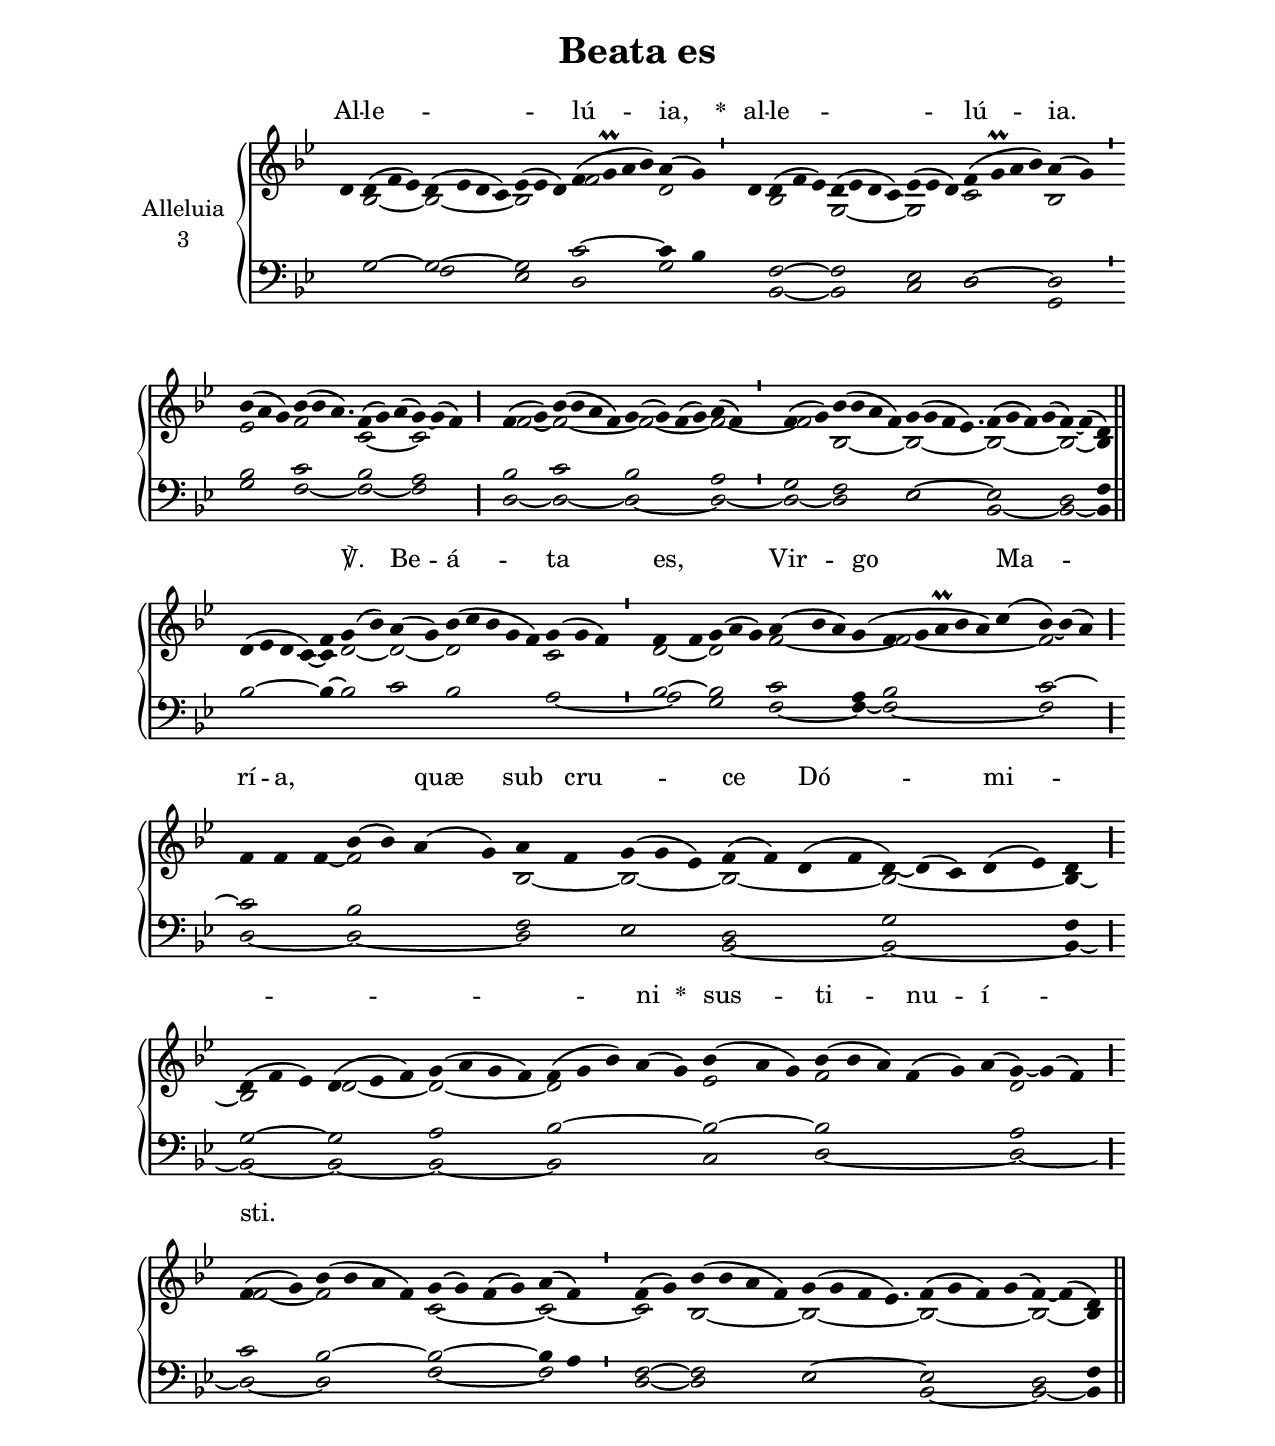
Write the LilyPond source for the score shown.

\version "2.18"
\include "gregorian.ly"
\include "noh2.ily"


%Page reference: page iii.450 (addenum pp5)
%(volume.page)

global = {
 \key d \phrygian
 \cadenzaOn 
}

\header {
  title = \markup \center-column {"Beata es" \vspace #1 }
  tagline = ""
  composer = ""
}

\paper {
 #(include-special-characters)
  oddHeaderMarkup = \markup \fill-line {
    \line {}
    \center-column {
      \on-the-fly #first-page     " "
      \on-the-fly #not-first-page "Beata es"
    }
    \line { \on-the-fly #print-page-number-check-first \fromproperty #'page:page-number-string }
  }
  evenHeaderMarkup = \markup \fill-line {
    \line { \on-the-fly #print-page-number-check-first \fromproperty #'page:page-number-string }
    \center-column { "Beata es" }
    \line {}
  }
}

chantText = \lyricmode {
Al -- le -- _ _ lú -- ia, 
\set stanza = " * " al -- le -- _ _ lú -- ia. _ _ _ _ _ 
_ _ _ _ _ _ _ _ _ _ _ ℣. 
Be -- á -- ta es, _ _ Vir -- go Ma -- rí -- a, _ _ 
quæ sub cru -- _ ce Dó -- mi -- _ _ _ _ _ ni 
\set stanza = " * " 
sus -- ti -- nu -- í -- sti. _ _ _ _ _ 
_ _ _ _ _ _ _ _ _ _ _ }

chantMusic = {
\tieDown   d'4 d'4 ( f'4 ees'4) d'4 ( ees'4 d'4 c'4) ees'4 ( ees'4 d'4) f'4 ( g'\prall a'4 bes'4) a'4 ( g'4) \divisioMinima
  d'4 d'4 ( f'4 ees'4) d'4 ( ees'4 d'4 c'4) ees'4 ( ees'4 d'4) f'4 ( g'\prall a'4 bes'4) a'4 ( g'4) \divisioMinima
 bes'4 ( a'4 g'4) bes'4 ( bes'4 a'4.) f'4 ( g'4) a'4 ( g'4) ~ g'4 ( f'4) \divisioMaior
 f'4 ( g'4) bes'4 ( bes'4 a'4 f'4) g'4 ( g'4) f'4 ( g'4) a'4 ( f'4) \divisioMinima
 f'4 ( g'4) bes'4 ( bes'4 a'4 f'4) g'4 ( g'4 f'4 ees'4.) f'4 ( g'4 f'4) g'4 ( f'4) ~ f'4 ( d'4) \finalis
 d'4 ( ees'4 d'4 c'4) f'4 g'4 ( bes'4) a'4 ( g'4) bes'4 ( c''4 bes'4 g'4 f'4) g'4 ( g'4 f'4) \divisioMinima
 f'4 f'4 g'4 ( a'4 g'4) a'4 ( bes'4 a'4) g'4 ( f'4 g'4 a'\prall bes'4 a'4) c''4 ( bes'4) ~ bes'4 ( a'4) \divisioMaior
 f'4 f'4 f'4 bes'4 ( bes'4) a'4 ( g'4) a'4 f'4 g'4 ( g'4 ees'4) f'4 ( f'4) d'4 ( f'4 d'4) ~ d'4 ( c'4) d'4 ( ees'4) d'4 \divisioMaior
 d'4 ( f'4 ees'4) d'4 ( ees'4 f'4) g'4 ( a'4 g'4 f'4) f'4 ( g'4 bes'4) a'4 ( g'4) bes'4 ( a'4 g'4) bes'4 ( bes'4 a'4) f'4 ( g'4) a'4 ( g'4) ~ g'4 ( f'4) \divisioMaior
 f'4 ( g'4) bes'4 ( bes'4 a'4 f'4) g'4 ( g'4) f'4 ( g'4) a'4 ( f'4) \divisioMinima
 f'4 ( g'4) bes'4 ( bes'4 a'4 f'4) g'4 ( g'4 f'4 ees'4.) f'4 ( g'4 f'4) g'4 ( f'4) ~ f'4 ( d'4) \finalis

}

altoMusic = {
r4 bes2*3/2 ~ bes2*4/2 ~ bes2*3/2 f'2*4/2 d'2 r4 bes2*3/2 g2*4/2 ~ g2*3/2 c'2*4/2 bes2 \divisioMinima
ees'2*3/2 f'2*7/4 c'2*3/2 ~ c'2*3/2 \divisioMaior
f'2 ~ f'2*4/2 ~ f'2*4/2 ~ f'2 ~ \divisioMinima
f'2 bes2*4/2 ~ bes2*9/4 ~ bes2*4/2 ~ bes2 ~ bes4 \finalis
r2*3/2 c'4 ~ c'4 d'2 ~ d'2 ~ d'2*5/2 c'2*3/2 \divisioMinima
d'2 ~ d'2*3/2 f'2*4/2 ~ f'2*6/2 ~ f'2*3/2 \divisioMaior
r2 f'4 ~ f'2*4/2 bes2 ~ bes2*3/2 ~ bes2*4/2 ~ bes2*5/2 ~ bes4 ~ \divisioMaior
bes2*3/2 d'2*3/2 ~ d'2*4/2 ~ d'2*5/2 ees'2*3/2 f'2*6/2 d'2*3/2 \divisioMaior
f'2 ~ f'2*4/2 c'2*4/2 ~ c'2 ~ \divisioMinima
c'2 bes2*4/2 ~ bes2*9/4 ~ bes2*4/2 ~ bes2 ~ bes4 \finalis
}

tenorMusic = {
r4 g2*3/2 ~ g2*4/2 ~ g2*3/2 c'2*4/2 ~ c'4 bes4 r4 f2*3/2 ~ f2*4/2 ees2*3/2 d2*4/2 ~ d2 \divisioMinima
bes2*3/2 c'2*7/4 bes2*3/2 a2*3/2 \divisioMaior
bes2 c'2*4/2 bes2*4/2 a2 \divisioMinima
g2 f2*4/2 ees2*9/4 ~ ees2*4/2 d2 f4 \finalis
bes2*4/2 ~ bes4 ~ bes2 c'2 bes2*5/2 r2*3/2 \divisioMinima
bes2 ~ bes2*3/2 c'2*3/2 a4 bes2*6/2 c'2*3/2 ~ \divisioMaior
c'2*3/2 bes2*4/2 f2 ees2*3/2 d2*4/2 g2*5/2 f4 \divisioMaior
g2*3/2 ~ g2*3/2 a2*4/2 bes2*5/2 ~ bes2*3/2 ~ bes2*6/2 a2*3/2 \divisioMaior
c'2 bes2*4/2 ~ bes2*4/2 ~ bes4 a4 \divisioMinima
f2 ~ f2*4/2 ees2*9/4 ~ ees2*4/2 d2 f4 \finalis
}

bassMusic = {
r4 r2*3/2 f2*4/2 ees2*3/2 d2*4/2 g2 r4 bes,2*3/2 ~ bes,2*4/2 c2*3/2 d2*4/2 g,2 \divisioMinima
g2*3/2 f2*7/4 ~ f2*3/2 ~ f2*3/2 \divisioMaior
d2 ~ d2*4/2 ~ d2*4/2 ~ d2 ~ \divisioMinima
d2 ~ d2*4/2 ees2*9/4 bes,2*4/2 ~ bes,2 ~ bes,4 \finalis
r2*14/2 a2*3/2 ~ \divisioMinima
a2 g2*3/2 f2*3/2 ~ f4 ~ f2*6/2 ~ f2*3/2 \divisioMaior
d2*3/2 ~ d2*4/2 ~ d2 ees2*3/2 bes,2*4/2 ~ bes,2*5/2 ~ bes,4 ~ \divisioMaior
bes,2*3/2 ~ bes,2*3/2 ~ bes,2*4/2 ~ bes,2*5/2 c2*3/2 d2*6/2 ~ d2*3/2 ~ \divisioMaior
d2 ~ d2*4/2 f2*4/2 ~ f2 \divisioMinima
d2 ~ d2*4/2 ees2*9/4 bes,2*4/2 ~ bes,2 ~ bes,4 \finalis
}

voiceLines = {
\voiceLineStyle


}

\score{
  <<
    \new GrandStaff <<
      \set GrandStaff.autoBeaming = ##f
      \set GrandStaff.instrumentName = \markup \center-column {
        "Alleluia"
        "3"
      }
      \new Staff = up <<
        \new Voice = "chant" {
          \voiceOne \global \chantMusic
        }
        \new Voice {
          \voiceTwo \global \altoMusic
        }
      >>

      \new Staff = down <<
        \clef bass
        \new Voice {
          \voiceOne \global \tenorMusic
        }
        \new Voice {
          \voiceTwo \global \bassMusic
        }
	\new Voice {
        \voiceThree \global \voiceLines
        }
      >>
    >>
    \new Lyrics \lyricsto chant {
      \chantText
    }
  >>
  \layout{
  }
  \midi{
    \tempo 4 = 125
  }
}
